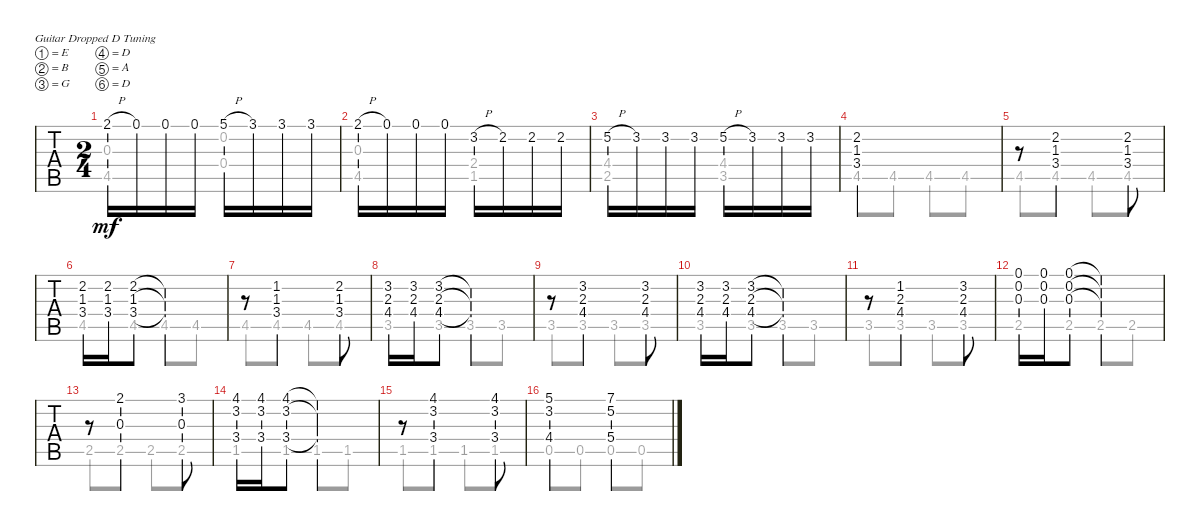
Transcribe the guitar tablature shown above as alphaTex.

\bracketExtendMode groupsimilarinstruments
\singleTrackTrackNamePolicy hidden
\multiTrackTrackNamePolicy hidden
\firstSystemTrackNameOrientation horizontal
\otherSystemsTrackNameOrientation horizontal
\track ("Untitled" "N-Gt") {instrument acousticgrandpiano}
\staff {tabs}
\tuning (E4 B3 G3 D3 A2 D2)
\displaytranspose 12
\voice
\ts (2 4)
\tempo (118 hide)
\clef g2
\scale
1.08827
\ks d
2.1{h}.16{dy mf} 0.1.16 0.1.16 0.1.16 5.1{h}.16 3.1.16 3.1.16 3.1.16 |
\scale
0.955864 2.1{h}.16 0.1.16 0.1.16 0.1.16 3.2{h}.16 2.2.16 2.2.16 2.2.16 |
\scale
0.955864 5.2{h}.16 3.2.16 3.2.16 3.2.16 5.2{h}.16 3.2.16 3.2.16 3.2.16 |
\scale
1.08827 (2.2 1.3 3.4).2 |
\scale
0.955864 r.8 (2.2 1.3 3.4).4 (2.2 1.3 3.4).8 |
\scale
0.955864 (2.2 1.3 3.4).16 (2.2 1.3 3.4).16 (2.2 1.3 3.4).8 (2.2{t} 1.3{t} 3.4{t}).4 |
\scale
1.08827 r.8 (1.2 1.3 3.4).4 (2.2 1.3 3.4).8 |
\scale
0.955864 (3.2 2.3 4.4).16 (3.2 2.3 4.4).16 (3.2 2.3 4.4).8 (3.2{t} 2.3{t} 4.4{t}).4 |
\scale
0.955864 r.8 (3.2 2.3 4.4).4 (3.2 2.3 4.4).8 |
\scale
1.08827 (3.2 2.3 4.4).16 (3.2 2.3 4.4).16 (3.2 2.3 4.4).8 (3.2{t} 2.3{t} 4.4{t}).4 |
\scale
0.955864 r.8 (1.2 2.3 4.4).4 (3.2 2.3 4.4).8 |
\scale
0.955864 (0.1 0.2 0.3).16 (0.1 0.2 0.3).16 (0.1 0.2 0.3).8 (0.1{t} 0.2{t} 0.3{t}).4 |
\scale
1.08827 r.8 (2.1 0.3).4 (3.1 0.3).8 |
\scale
0.955864 (4.1 3.2 3.4).16 (4.1 3.2 3.4).16 (4.1 3.2 3.4).8 (4.1{t} 3.2{t} 3.4{t}).4 |
\scale
0.955864 r.8 (4.1 3.2 3.4).4 (4.1 3.2 3.4).8 |
\scale
1.08827 (5.1 3.2 4.4).4 (7.1 5.2 5.4).4
\voice
\clef g2
\ottava regular
\simile none
\scale
1.08827
\ks d
(0.3 4.5).4{dy mf} (0.2 0.4).4 |
\scale
0.955864 (0.3 4.5).4 (2.4 1.5).4 |
\scale
0.955864 (4.4 2.5).4 (4.4 3.5).4 |
\scale
1.08827 4.5{st}.8 4.5{st}.8 4.5{st}.8 4.5{st}.8 |
\scale
0.955864 4.5{st}.8 4.5{st}.8 4.5{st}.8 4.5{st}.8 |
\scale
0.955864 4.5{st}.8 4.5{st}.8 4.5{st}.8 4.5{st}.8 |
\scale
1.08827 4.5{st}.8 4.5{st}.8 4.5{st}.8 4.5{st}.8 |
\scale
0.955864 3.5{st}.8 3.5{st}.8 3.5{st}.8 3.5{st}.8 |
\scale
0.955864 3.5{st}.8 3.5{st}.8 3.5{st}.8 3.5{st}.8 |
\scale
1.08827 3.5{st}.8 3.5{st}.8 3.5{st}.8 3.5{st}.8 |
\scale
0.955864 3.5{st}.8 3.5{st}.8 3.5{st}.8 3.5{st}.8 |
\scale
0.955864 2.5{st}.8 2.5{st}.8 2.5{st}.8 2.5{st}.8 |
\scale
1.08827 2.5{st}.8 2.5{st}.8 2.5{st}.8 2.5{st}.8 |
\scale
0.955864 1.5{st}.8 1.5{st}.8 1.5{st}.8 1.5{st}.8 |
\scale
0.955864 1.5{st}.8 1.5{st}.8 1.5{st}.8 1.5{st}.8 |
\scale
1.08827 0.5{st}.8 0.5{st}.8 0.5{st}.8 0.5{st}.8
